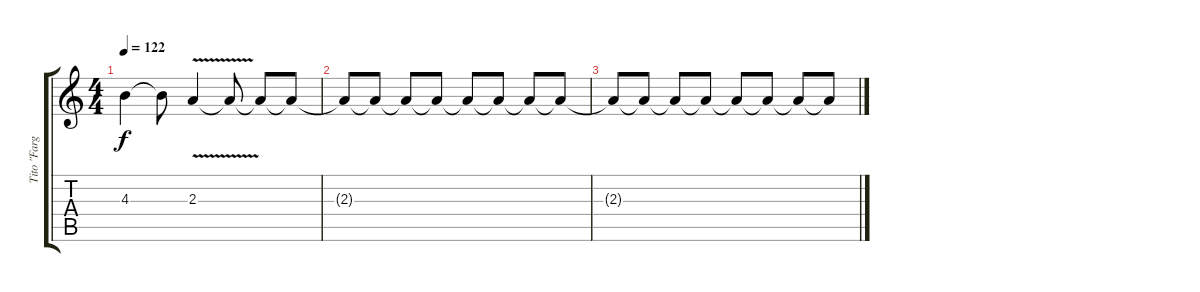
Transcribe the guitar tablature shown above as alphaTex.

\track ("Tito \"Fargo\"  D´Aviero[" "Tito \"Farg") {instrument overdrivenguitar}
\staff {score tabs}
\tuning (E4 B3 G3 D3 A2 E2) {hide}
\ts (4 4)
\tempo 122
\clef g2
\ks c
4.3.4{dy f} 4.3{t}.8 2.3{v}.4{volume 6} 2.3{t}.8 2.3{t}.8 2.3{t}.8 |
2.3{t}.8 2.3{t}.8 2.3{t}.8 2.3{t}.8 2.3{t}.8 2.3{t}.8 2.3{t}.8 2.3{t}.8 |
2.3{t}.8 2.3{t}.8 2.3{t}.8 2.3{t}.8 2.3{t}.8 2.3{t}.8 2.3{t}.8 2.3{t}.8
